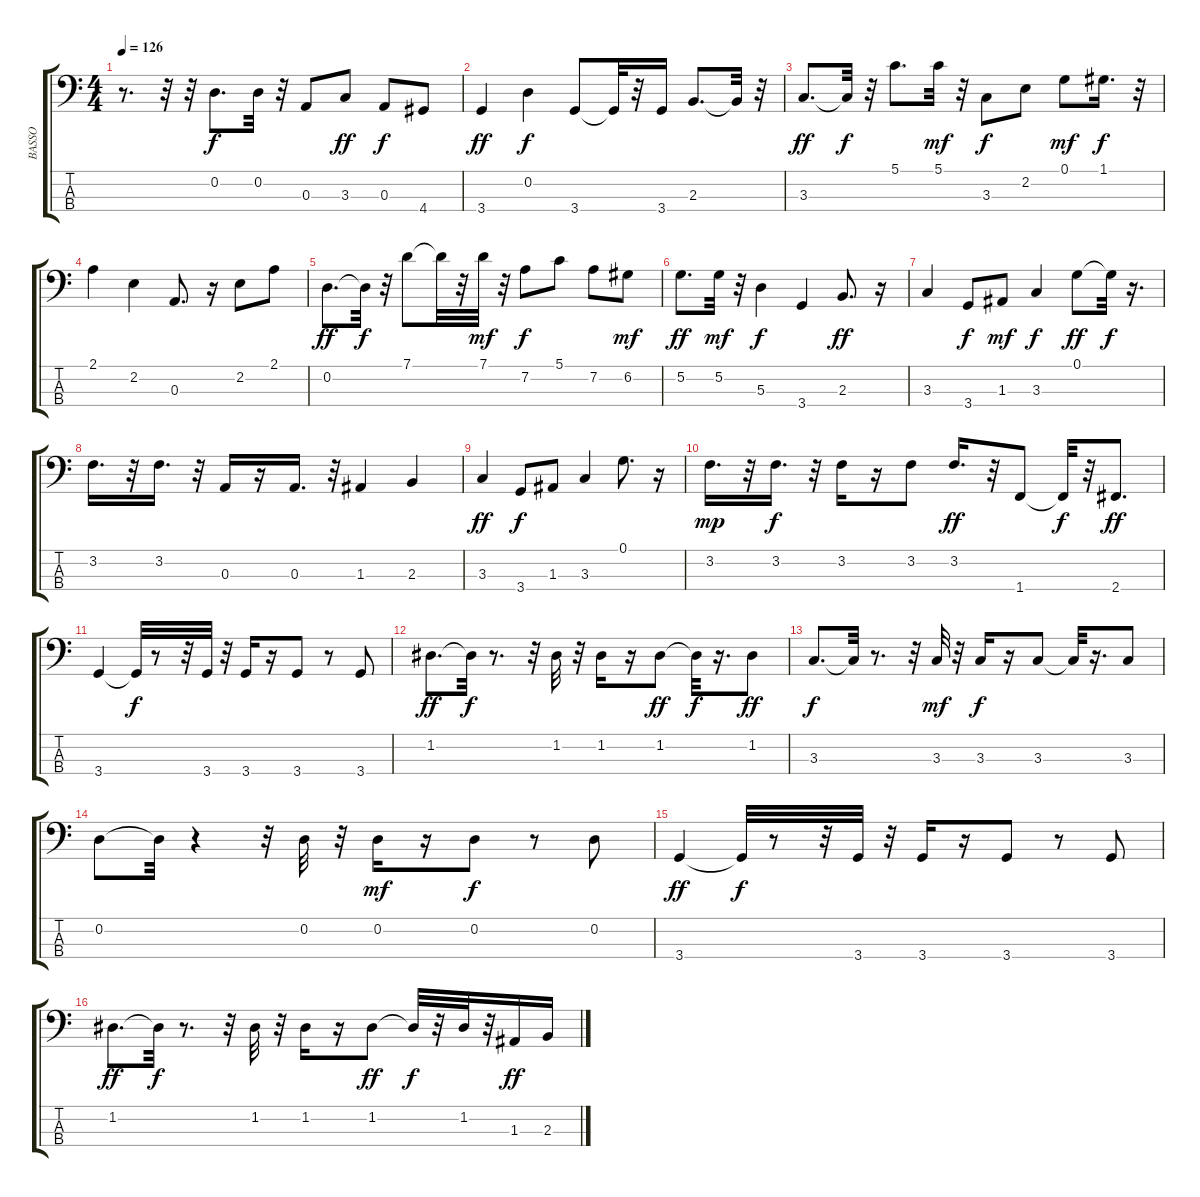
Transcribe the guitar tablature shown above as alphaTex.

\track ("BASSO" "BASSO") {instrument electricbassfinger}
\staff {score tabs}
\tuning (G2 D2 A1 E1) {hide}
\ts (4 4)
\tempo 126
\clef f4
\ks c
r.8{d dy f} r.32 r.32 0.2.8{d} 0.2.32 r.32 0.3.8 3.3.8{dy ff} 0.3.8{dy f} 4.4.8 |
3.4.4{dy ff} 0.2.4{dy f} 3.4.8 3.4{t}.32 r.32 3.4.16 2.3.8{d} 2.3{t}.32 r.32 |
3.3.8{d dy ff} 3.3{t}.32{dy f} r.32 5.1.8{d} 5.1.32{dy mf} r.32 3.3.8{dy f} 2.2.8 0.1.8{dy mf} 1.1.16{d dy f} r.32 |
2.1.4 2.2.4 0.3.8{d} r.16 2.2.8 2.1.8 |
0.2.8{d dy ff} 0.2{t}.32{dy f} r.32 7.1.8 7.1{t}.32 r.32 7.1.32{dy mf} r.32 7.2.8{dy f} 5.1.8 7.2.8 6.2.8{dy mf} |
5.2.8{d dy ff} 5.2.32{dy mf} r.32 5.3.4{dy f} 3.4.4 2.3.8{d dy ff} r.16 |
3.3.4 3.4.8{dy f} 1.3.8{dy mf} 3.3.4{dy f} 0.1.8{dy ff} 0.1{t}.32{dy f} r.16{d} |
3.2.16{d} r.32 3.2.16{d} r.32 0.3.16 r.16 0.3.16{d} r.32 1.3.4 2.3.4 |
3.3.4{dy ff} 3.4.8{dy f} 1.3.8 3.3.4 0.1.8{d} r.16 |
3.2.16{d dy mp} r.32 3.2.16{d dy f} r.32 3.2.16 r.16 3.2.8 3.2.16{d dy ff} r.32 1.4.8 1.4{t}.32{dy f} r.32 2.4.8{d dy ff} |
3.4.4 3.4{t}.32{dy f} r.8 r.32 3.4.32 r.32 3.4.16 r.16 3.4.8 r.8 3.4.8 |
1.2.8{d dy ff} 1.2{t}.32{dy f} r.8{d} r.32 1.2.32 r.32 1.2.16 r.16 1.2.8{dy ff} 1.2{t}.32{dy f} r.16{d} 1.2.8{dy ff} |
3.3.8{d dy f} 3.3{t}.32 r.8{d} r.32 3.3.32{dy mf} r.32 3.3.16{dy f} r.16 3.3.8 3.3{t}.32 r.16{d} 3.3.8 |
0.2.8 0.2{t}.32 r.4 r.32 0.2.32 r.32 0.2.16{dy mf} r.16 0.2.8{dy f} r.8 0.2.8 |
3.4.4{dy ff} 3.4{t}.32{dy f} r.8 r.32 3.4.32 r.32 3.4.16 r.16 3.4.8 r.8 3.4.8 |
1.2.8{d dy ff} 1.2{t}.32{dy f} r.8{d} r.32 1.2.32 r.32 1.2.16 r.16 1.2.8{dy ff} 1.2{t}.32{dy f} r.32 1.2.32 r.32 1.3.16{dy ff} 2.3.16
